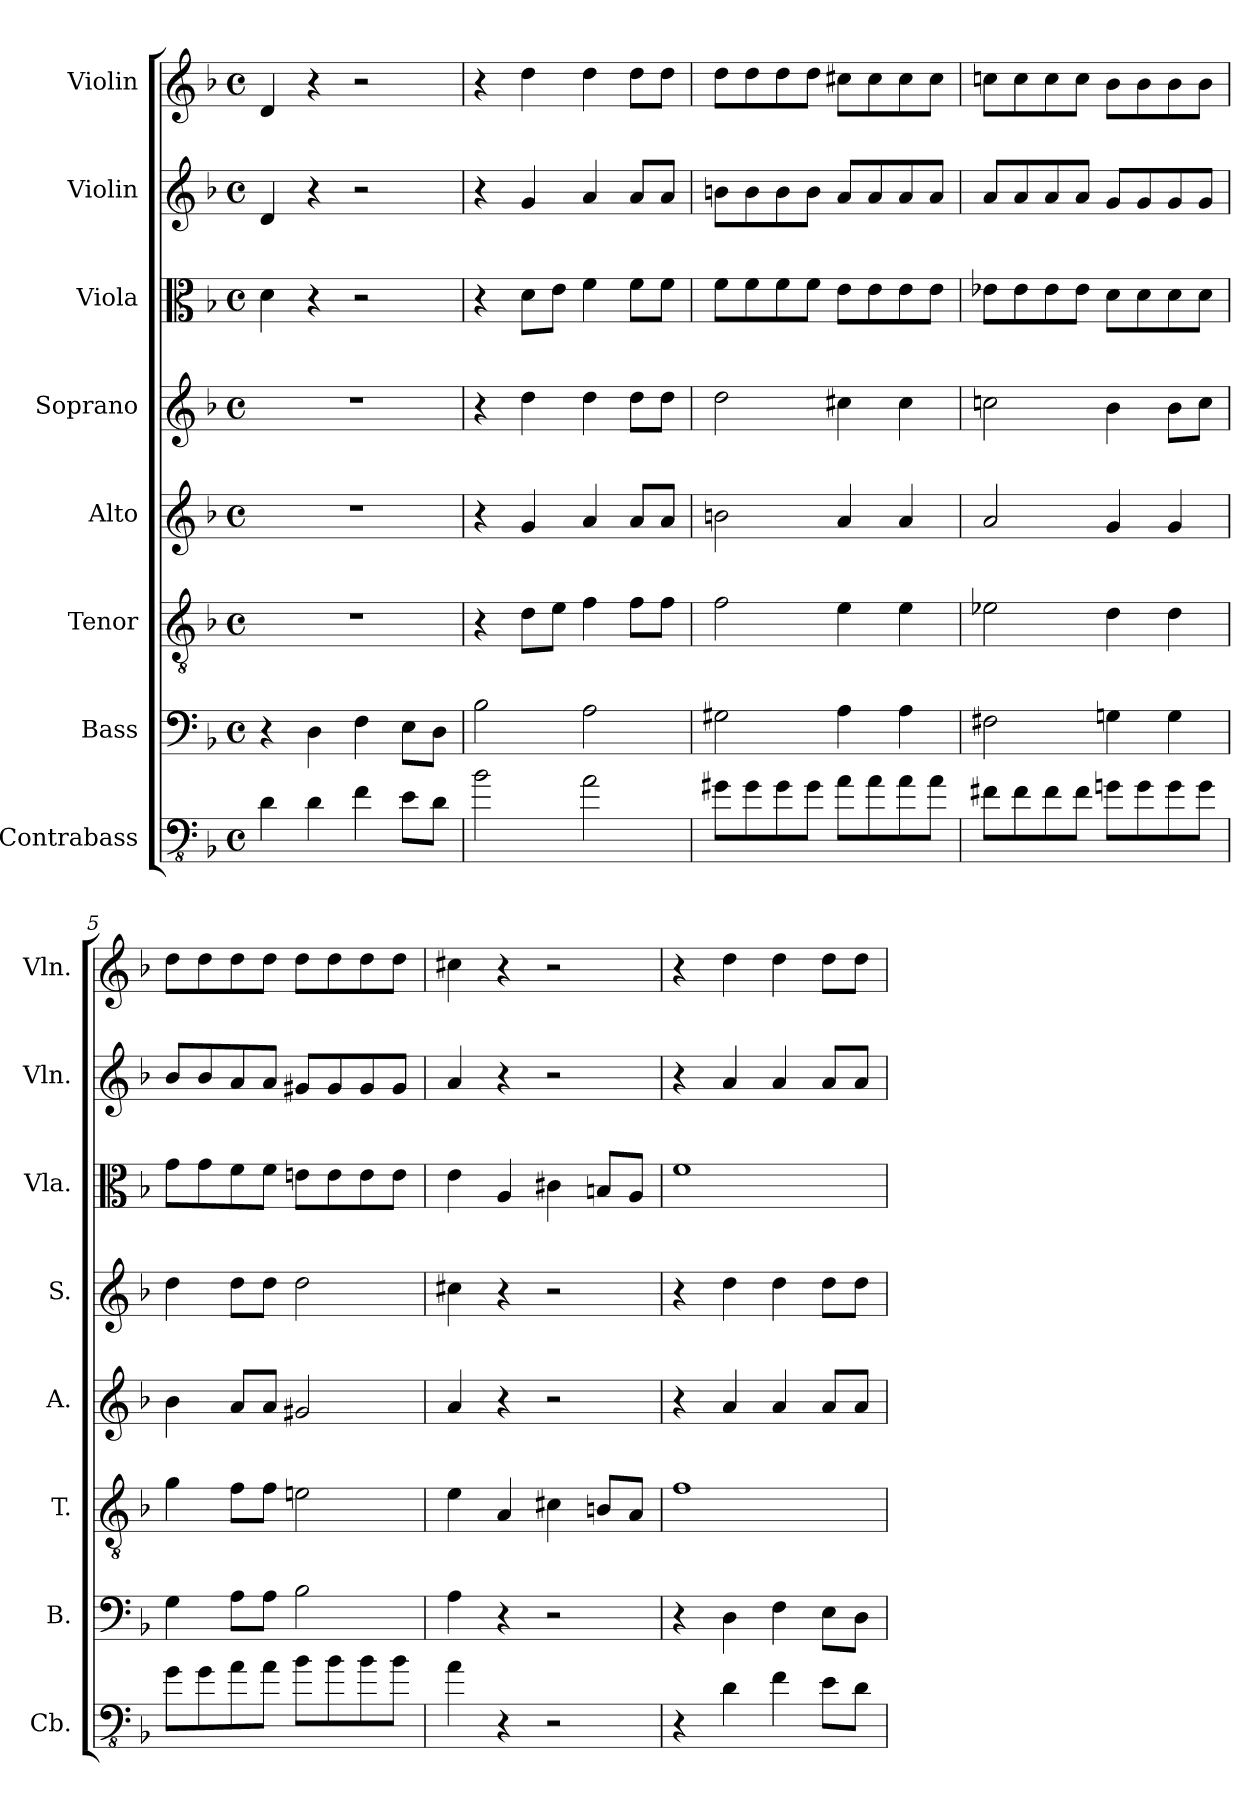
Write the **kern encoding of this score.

**kern	**kern	**kern	**kern	**kern	**kern	**kern	**kern
*part8	*part7	*part6	*part5	*part4	*part3	*part2	*part1
*staff8	*staff7	*staff6	*staff5	*staff4	*staff3	*staff2	*staff1
*I"Contrabass	*I"Bass	*I"Tenor	*I"Alto	*I"Soprano	*I"Viola	*I"Violin	*I"Violin
*I'Cb.	*I'B.	*I'T.	*I'A.	*I'S.	*I'Vla.	*I'Vln.	*I'Vln.
*clefFv4	*clefF4	*clefGv2	*clefG2	*clefG2	*clefC3	*clefG2	*clefG2
*ITrd7c12	*	*	*	*	*	*	*
*k[b-]	*k[b-]	*k[b-]	*k[b-]	*k[b-]	*k[b-]	*k[b-]	*k[b-]
*M4/4	*M4/4	*M4/4	*M4/4	*M4/4	*M4/4	*M4/4	*M4/4
*met(c)	*met(c)	*met(c)	*met(c)	*met(c)	*met(c)	*met(c)	*met(c)
*MM56	*MM56	*MM56	*MM56	*MM56	*MM56	*MM56	*MM80
=1	=1	=1	=1	=1	=1	=1	=1
4DD\	4r	1r	1r	1r	4d\	4d/	4d/
4DD\	4D\	.	.	.	4r	4r	4r
4FF\	4F\	.	.	.	2r	2r	2r
8EE\L	8E\L	.	.	.	.	.	.
8DD\J	8D\J	.	.	.	.	.	.
=2	=2	=2	=2	=2	=2	=2	=2
2BB-\	2B-\	4r	4r	4r	4r	4r	4r
.	.	8d\L	4g/	4dd\	8d\L	4g/	4dd\
.	.	8e\J	.	.	8e\J	.	.
2AA\	2A\	4f\	4a/	4dd\	4f\	4a/	4dd\
.	.	8f\L	8a/L	8dd\L	8f\L	8a/L	8dd\L
.	.	8f\J	8a/J	8dd\J	8f\J	8a/J	8dd\J
=3	=3	=3	=3	=3	=3	=3	=3
8GG#X\L	2G#X\	2f\	2bn\	2dd\	8f\L	8bn\L	8dd\L
8GG#\	.	.	.	.	8f\	8b\	8dd\
8GG#\	.	.	.	.	8f\	8b\	8dd\
8GG#\J	.	.	.	.	8f\J	8b\J	8dd\J
8AA\L	4A\	4e\	4a/	4cc#X\	8e\L	8a/L	8cc#X\L
8AA\	.	.	.	.	8e\	8a/	8cc#\
8AA\	4A\	4e\	4a/	4cc#\	8e\	8a/	8cc#\
8AA\J	.	.	.	.	8e\J	8a/J	8cc#\J
=4	=4	=4	=4	=4	=4	=4	=4
8FF#X\L	2F#X\	2e-X\	2a/	2ccn\	8e-X\L	8a/L	8ccn\L
8FF#\	.	.	.	.	8e-\	8a/	8cc\
8FF#\	.	.	.	.	8e-\	8a/	8cc\
8FF#\J	.	.	.	.	8e-\J	8a/J	8cc\J
8GGn\L	4Gn\	4d\	4g/	4b-\	8d\L	8g/L	8b-\L
8GG\	.	.	.	.	8d\	8g/	8b-\
8GG\	4G\	4d\	4g/	8b-\L	8d\	8g/	8b-\
8GG\J	.	.	.	8cc\J	8d\J	8g/J	8b-\J
=5	=5	=5	=5	=5	=5	=5	=5
8GG\L	4G\	4g\	4b-\	4dd\	8g\L	8b-/L	8dd\L
8GG\	.	.	.	.	8g\	8b-/	8dd\
8AA\	8A\L	8f\L	8a/L	8dd\L	8f\	8a/	8dd\
8AA\J	8A\J	8f\J	8a/J	8dd\J	8f\J	8a/J	8dd\J
8BB-\L	2B-\	2en\	2g#X/	2dd\	8en\L	8g#X/L	8dd\L
8BB-\	.	.	.	.	8e\	8g#/	8dd\
8BB-\	.	.	.	.	8e\	8g#/	8dd\
8BB-\J	.	.	.	.	8e\J	8g#/J	8dd\J
!!LO:PB:g=z
=6	=6	=6	=6	=6	=6	=6	=6
4AA\	4A\	4e\	4a/	4cc#X\	4e\	4a/	4cc#X\
4r	4r	4A/	4r	4r	4A/	4r	4r
2r	2r	4c#X\	2r	2r	4c#X\	2r	2r
.	.	8Bn/L	.	.	8Bn/L	.	.
.	.	8A/J	.	.	8A/J	.	.
=7	=7	=7	=7	=7	=7	=7	=7
4r	4r	1f	4r	4r	1f	4r	4r
4DD\	4D\	.	4a/	4dd\	.	4a/	4dd\
4FF\	4F\	.	4a/	4dd\	.	4a/	4dd\
8EE\L	8E\L	.	8a/L	8dd\L	.	8a/L	8dd\L
8DD\J	8D\J	.	8a/J	8dd\J	.	8a/J	8dd\J
=	=	=	=	=	=	=	=
*-	*-	*-	*-	*-	*-	*-	*-
